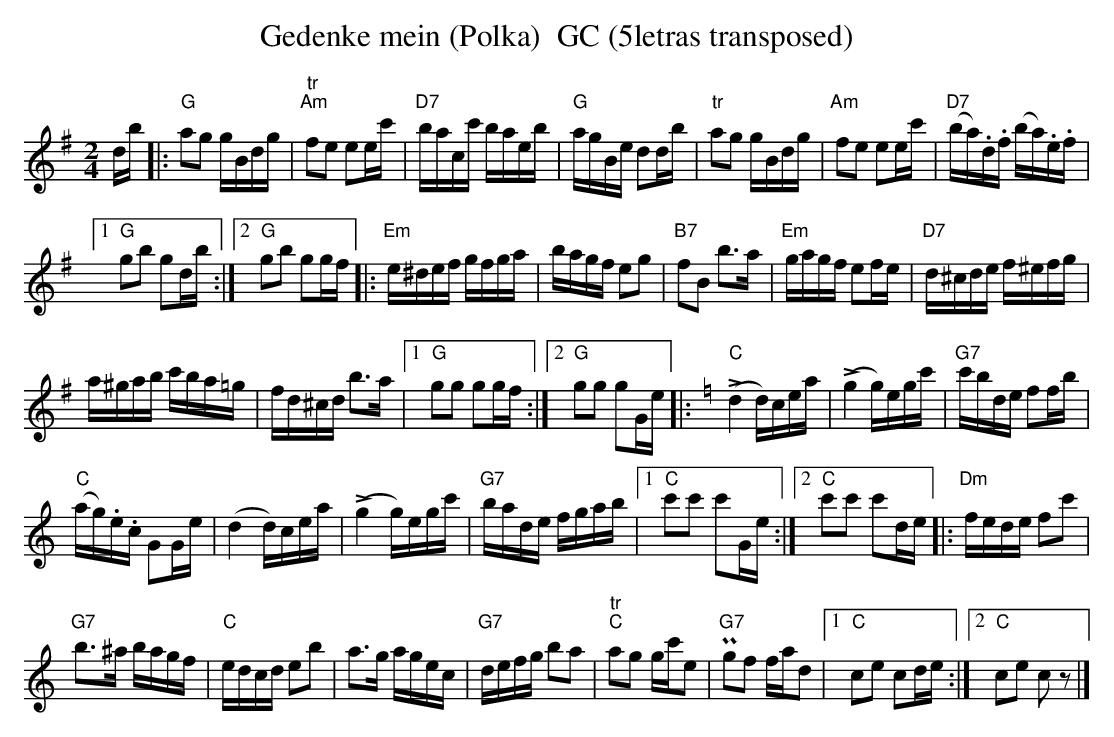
X:1
T:Gedenke mein (Polka)  GC (5letras transposed)
M:2/4
L:1/16
K:G transpose=3 %%MIDI gchordon
db |: "G"a2g2 gBdg | "tr""Am"f2e2 e2ec' | "D7"bacc' baeb | "G"agBe d2db | "tr" a2g2 gBdg | "Am"f2e2 e2ec' | ("D7"ba).d.f (ba).e.f |1
"G"g2b2 g2db :|2 "G"g2b2 g2gf |: "Em"e^def gfga | bagf e2g2 | "B7"f2B2 b3a | "Em"gagf e2fe | "D7"d^cde f^efg |
a^gab c'ba=g | fd^cd b3a |1 "G"g2g2 g2gf :|2 "G"g2g2 g2Ge |: [K:C] (!>!"C"d4d)cea | (!>!g4 g)egc' | "G7"c'bde f2fb |
("C"ag).e.c G2Ge | (d4d)cea | (!>!g4 g)egc' | "G7"bade fgab |1 "C"c'2c'2 c'2Ge :|2 "C"c'2c'2 c'2de |: "Dm"fede f2c'2 |
"G7"b3^a bagf | "C"edcd e2b2 | a3g agec | "G7"defg b2a2 | "tr""C"a2g2 gc'e2 | P"G7"g2f2 fad2 |1 "C"c2e2 c2de :|2 "C"c2e2 c2z2 |]
